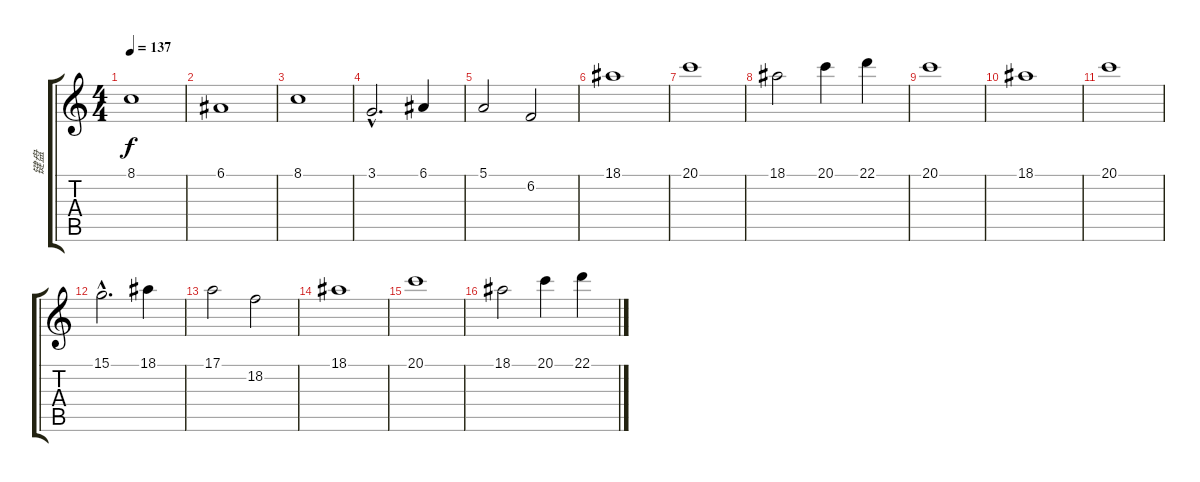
\track ("键盘" "键盘") {instrument violin}
\staff {score tabs}
\tuning (E4 B3 G3 D3 A2 E2) {hide}
\ts (4 4)
\tempo 137
\clef g2
\ks c
8.1.1{dy f} |
6.1.1 |
8.1.1 |
3.1{hac}.2{d} 6.1.4 |
5.1.2 6.2.2 |
18.1.1 |
20.1.1 |
18.1.2 20.1.4 22.1.4 |
20.1.1 |
18.1.1 |
20.1.1 |
15.1{hac}.2{d} 18.1.4 |
17.1.2 18.2.2 |
18.1.1 |
20.1.1 |
18.1.2 20.1.4 22.1.4
